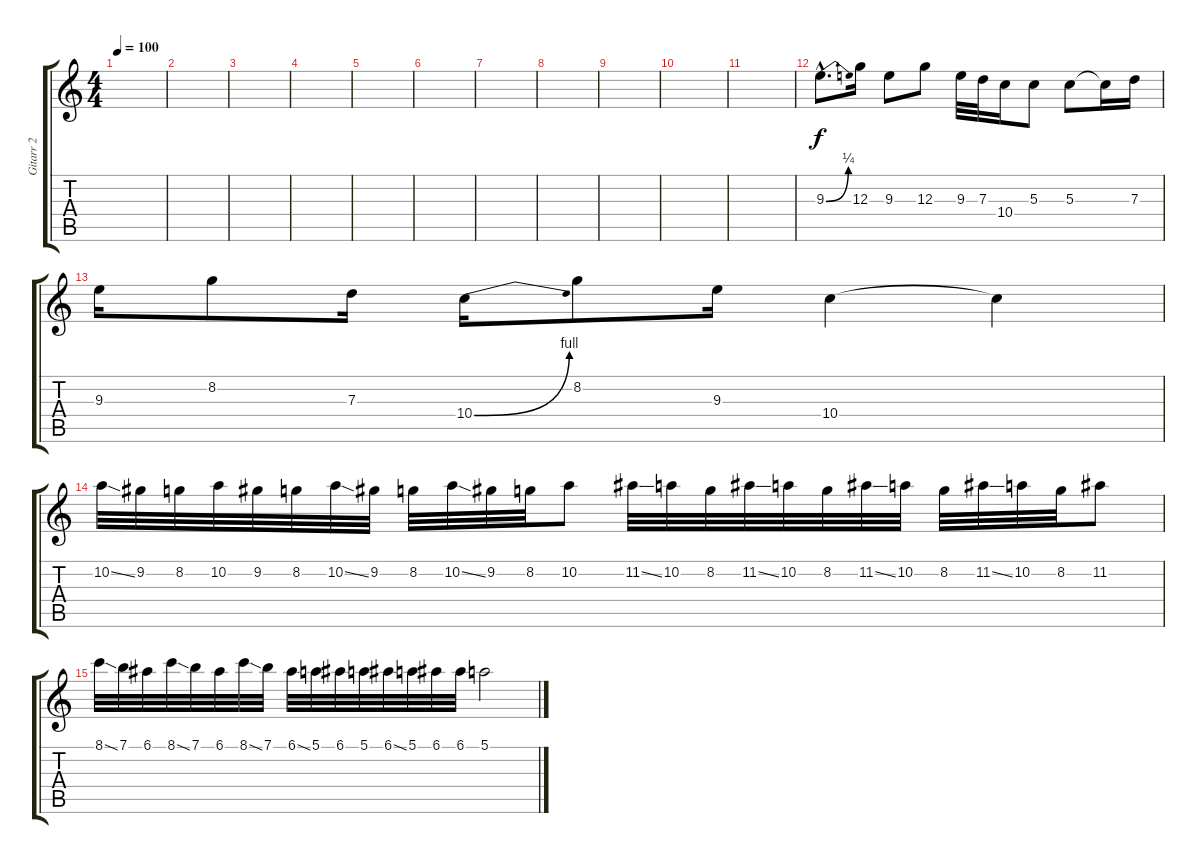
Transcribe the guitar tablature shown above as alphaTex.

\track ("Gitarr 2" "Gitarr 2") {instrument distortionguitar}
\staff {score tabs}
\tuning (E4 B3 G3 D3 A2 E2) {hide}
\ts (4 4)
\tempo 100
\clef g2
\ks c
|
|
|
|
|
|
|
|
|
|
|
9.3{be (bend 0 0 60 1) hac}.8{d volume 14} 12.3.16 9.3.8 12.3.8 9.3.32 7.3.32 10.4.16 5.3.8 5.3.8 5.3{t}.16 7.3.16 |
9.3.16 8.2.8 7.3.16 10.4{be (bend 0 0 60 4)}.16 8.2.8 9.3.16 10.4.4 10.4{t}.4 |
10.2{ss}.32 9.2.32 8.2.32 10.2.32 9.2.32 8.2.32 10.2{ss}.32 9.2.32 8.2.32 10.2{ss}.32 9.2.32 8.2.32 10.2.8 11.2{ss}.32 10.2.32 8.2.32 11.2{ss}.32 10.2.32 8.2.32 11.2{ss}.32 10.2.32 8.2.32 11.2{ss}.32 10.2.32 8.2.32 11.2.8 |
8.1{ss}.32 7.1.32 6.1.32 8.1{ss}.32 7.1.32 6.1.32 8.1{ss}.32 7.1.32 6.1{ss}.32 5.1.32 6.1.32 5.1.32 6.1{ss}.32 5.1.32 6.1.32 6.1.32 5.1.2
